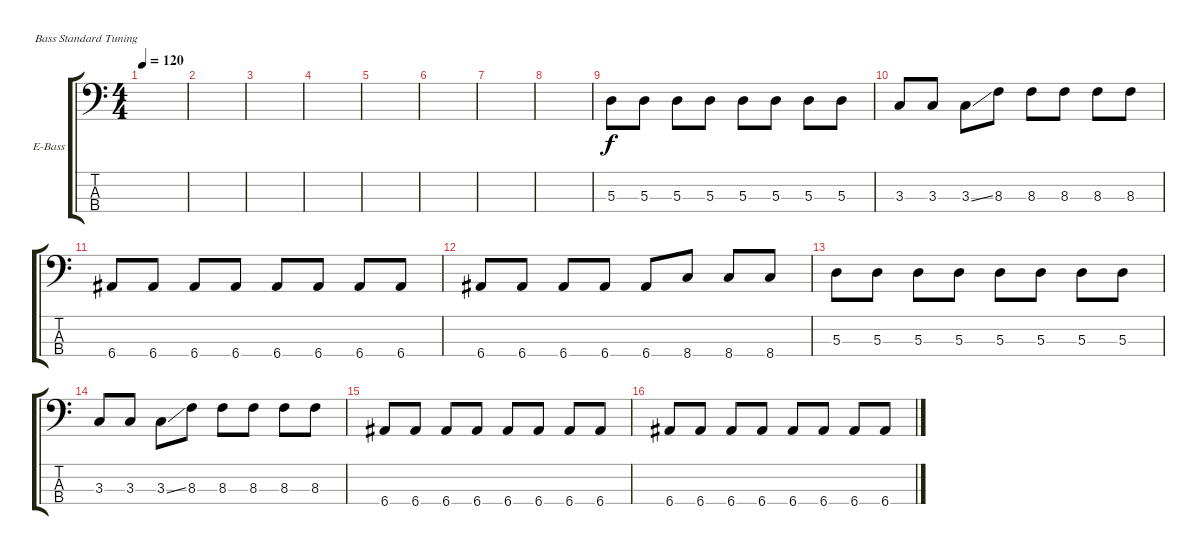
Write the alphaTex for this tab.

\defaultSystemsLayout 4
\bracketExtendMode groupsimilarinstruments
\firstSystemTrackNameOrientation horizontal
\otherSystemsTrackNameOrientation horizontal
\track ("Electric Bass" "E-Bass") {instrument electricbassfinger}
\staff {score tabs}
\tuning (G2 D2 A1 E1)
\ts (4 4)
\tempo 120
\clef f4
\ks c
|
|
|
|
|
|
|
|
5.3.8 5.3.8 5.3.8 5.3.8 5.3.8 5.3.8 5.3.8 5.3.8 |
3.3.8 3.3.8 3.3{ss}.8 8.3.8 8.3.8 8.3.8 8.3.8 8.3.8 |
6.4.8 6.4.8 6.4.8 6.4.8 6.4.8 6.4.8 6.4.8 6.4.8 |
6.4.8 6.4.8 6.4.8 6.4.8 6.4.8 8.4.8 8.4.8 8.4.8 |
5.3.8 5.3.8 5.3.8 5.3.8 5.3.8 5.3.8 5.3.8 5.3.8 |
3.3.8 3.3.8 3.3{ss}.8 8.3.8 8.3.8 8.3.8 8.3.8 8.3.8 |
6.4.8 6.4.8 6.4.8 6.4.8 6.4.8 6.4.8 6.4.8 6.4.8 |
6.4.8 6.4.8 6.4.8 6.4.8 6.4.8 6.4.8 6.4.8 6.4{sl}.8
